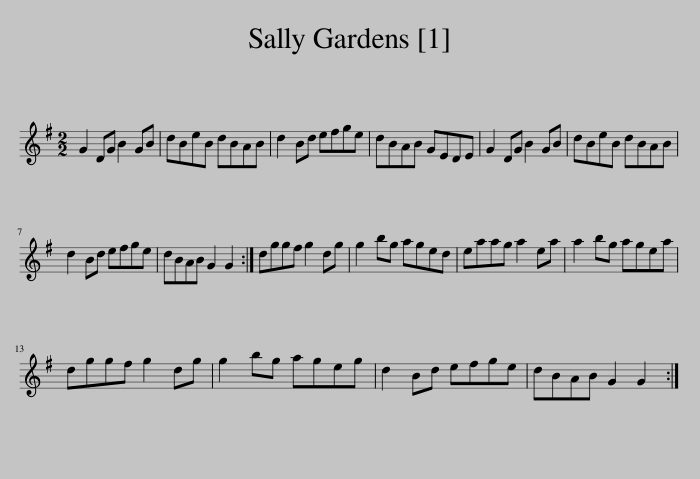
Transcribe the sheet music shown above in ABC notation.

X:1
L:1/8
M:2/2
I:linebreak $
K:G
V:1 treble
V:1
 G2 DG B2 GB | dBeB dBAB | d2 Bd efge | dBAB GEDE | G2 DG B2 GB | %5
 dBeB dBAB |$ d2 Bd efge | dBAB G2 G2 :| dggf g2 dg | g2 bg aged | %10
 eaag a2 ea | a2 bg agea |$ dggf g2 dg | g2 bg ageg | d2 Bd efge | %15
 dBAB G2 G2 :| %16
